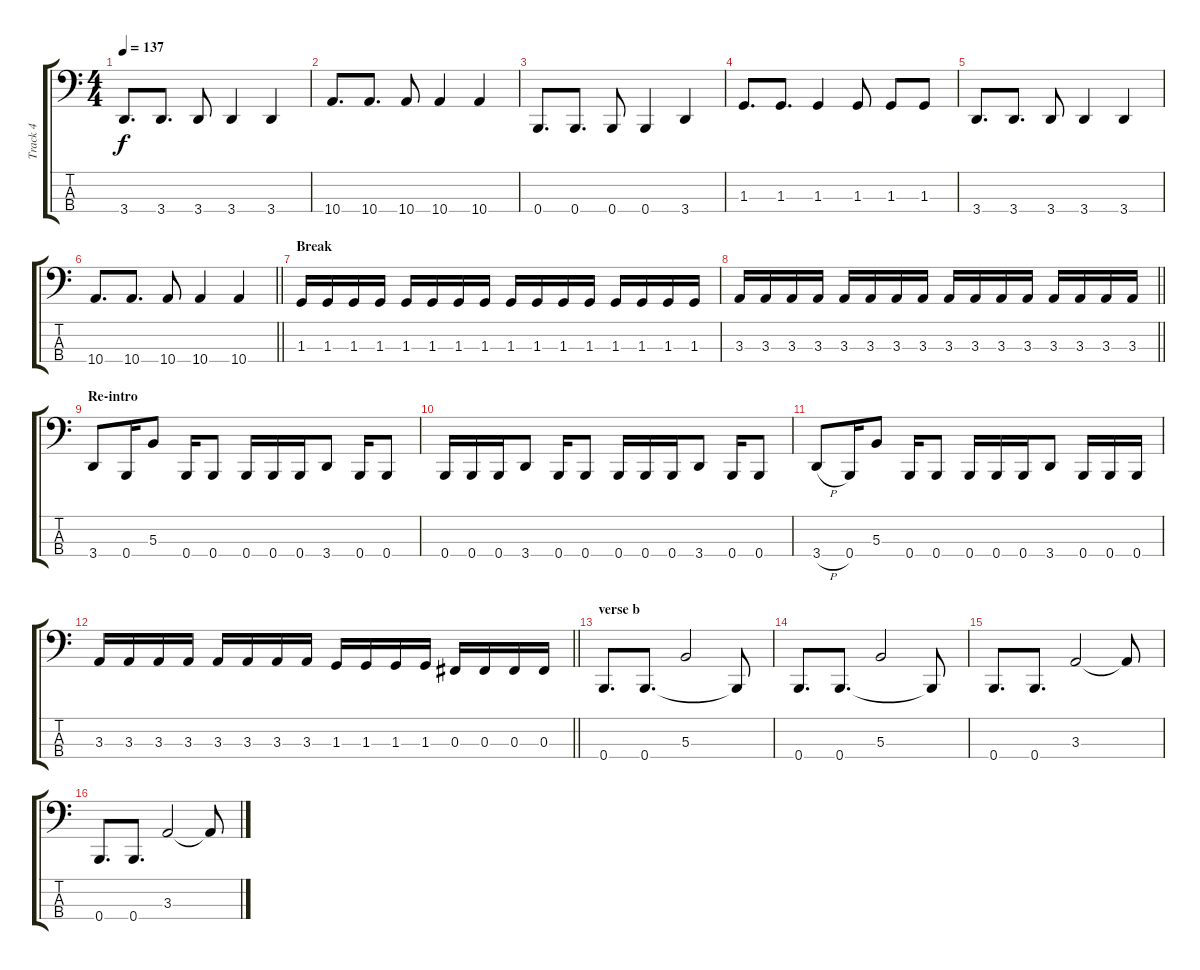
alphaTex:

\track ("Track 4" "Track 4") {instrument electricbasspick}
\staff {score tabs}
\tuning (E2 B1 Gb1 B0) {hide}
\ts (4 4)
\tempo 137
\clef f4
\ks c
3.4.8{d dy f} 3.4.8{d} 3.4.8 3.4.4 3.4.4 |
10.4.8{d} 10.4.8{d} 10.4.8 10.4.4 10.4.4 |
0.4.8{d} 0.4.8{d} 0.4.8 0.4.4 3.4.4 |
1.3.8{d} 1.3.8{d} 1.3.4 1.3.8 1.3.8 1.3.8 |
3.4.8{d} 3.4.8{d} 3.4.8 3.4.4 3.4.4 |
\barLineRight lightlight
10.4.8{d} 10.4.8{d} 10.4.8 10.4.4 10.4.4 |
\section ("" "Break")
1.3.16 1.3.16 1.3.16 1.3.16 1.3.16 1.3.16 1.3.16 1.3.16 1.3.16 1.3.16 1.3.16 1.3.16 1.3.16 1.3.16 1.3.16 1.3.16 |
\barLineRight lightlight
3.3.16 3.3.16 3.3.16 3.3.16 3.3.16 3.3.16 3.3.16 3.3.16 3.3.16 3.3.16 3.3.16 3.3.16 3.3.16 3.3.16 3.3.16 3.3.16 |
\section ("" "Re-intro")
3.4.8 0.4.16 5.3.8 0.4.16 0.4.8 0.4.16 0.4.16 0.4.16 3.4.8 0.4.16 0.4.8 |
0.4.16 0.4.16 0.4.16 3.4.8 0.4.16 0.4.8 0.4.16 0.4.16 0.4.16 3.4.8 0.4.16 0.4.8 |
3.4{h}.8 0.4.16 5.3.8 0.4.16 0.4.8 0.4.16 0.4.16 0.4.16 3.4.8 0.4.16 0.4.16 0.4.16 |
\barLineRight lightlight
3.3.16 3.3.16 3.3.16 3.3.16 3.3.16 3.3.16 3.3.16 3.3.16 1.3.16 1.3.16 1.3.16 1.3.16 0.3.16 0.3.16 0.3.16 0.3.16 |
\section ("" "verse b")
0.4.8{d} 0.4.8{d} 5.3.2 0.4{t}.8 |
0.4.8{d} 0.4.8{d} 5.3.2 0.4{t}.8 |
0.4.8{d} 0.4.8{d} 3.3.2 3.3{t}.8 |
0.4.8{d} 0.4.8{d} 3.3.2 3.3{t}.8
